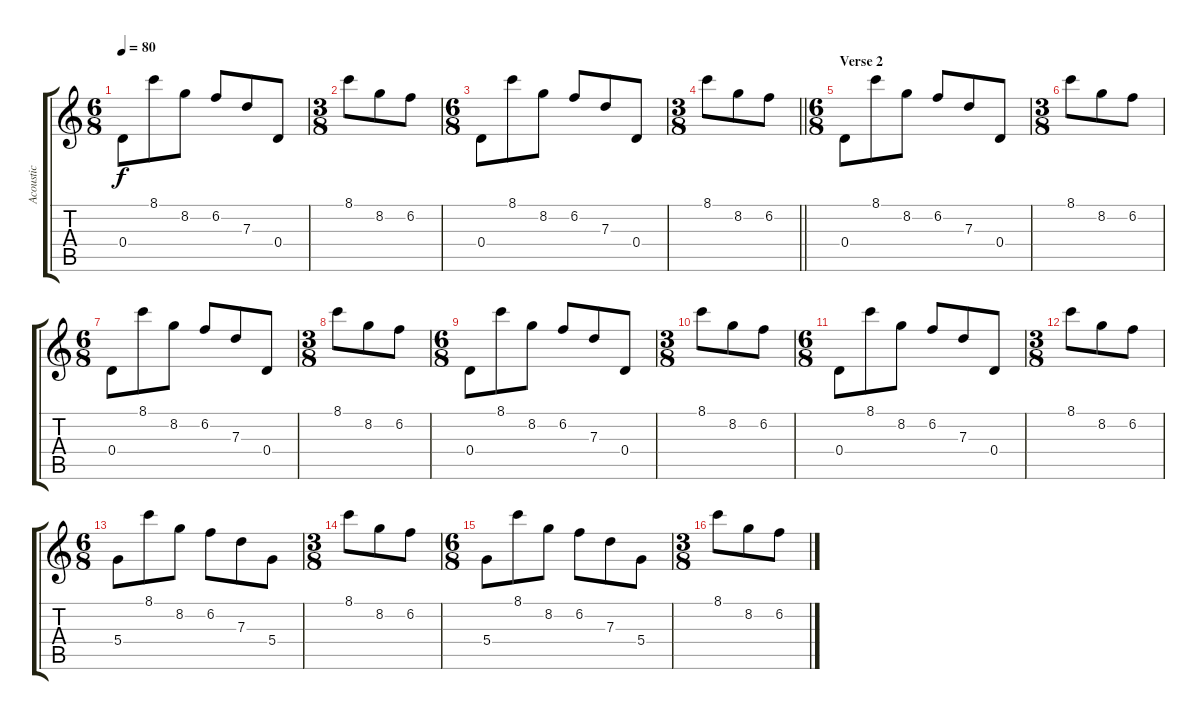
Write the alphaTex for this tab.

\track ("Acoustic" "Acoustic") {instrument acousticguitarsteel}
\staff {score tabs}
\tuning (E4 B3 G3 D3 A2 E2) {hide}
\ts (6 8)
\tempo 80
\clef g2
\ks c
0.4.8{dy f} 8.1.8 8.2.8 6.2.8 7.3.8 0.4.8 |
\ts (3 8)
8.1.8 8.2.8 6.2.8 |
\ts (6 8)
0.4.8 8.1.8 8.2.8 6.2.8 7.3.8 0.4.8 |
\ts (3 8)
\barLineRight lightlight
8.1.8 8.2.8 6.2.8 |
\ts (6 8)
\section ("" "Verse 2")
0.4.8 8.1.8 8.2.8 6.2.8 7.3.8 0.4.8 |
\ts (3 8)
8.1.8 8.2.8 6.2.8 |
\ts (6 8)
0.4.8 8.1.8 8.2.8 6.2.8 7.3.8 0.4.8 |
\ts (3 8)
8.1.8 8.2.8 6.2.8 |
\ts (6 8)
0.4.8 8.1.8 8.2.8 6.2.8 7.3.8 0.4.8 |
\ts (3 8)
8.1.8 8.2.8 6.2.8 |
\ts (6 8)
0.4.8 8.1.8 8.2.8 6.2.8 7.3.8 0.4.8 |
\ts (3 8)
8.1.8 8.2.8 6.2.8 |
\ts (6 8)
5.4.8 8.1.8 8.2.8 6.2.8 7.3.8 5.4.8 |
\ts (3 8)
8.1.8 8.2.8 6.2.8 |
\ts (6 8)
5.4.8 8.1.8 8.2.8 6.2.8 7.3.8 5.4.8 |
\ts (3 8)
8.1.8 8.2.8 6.2.8
